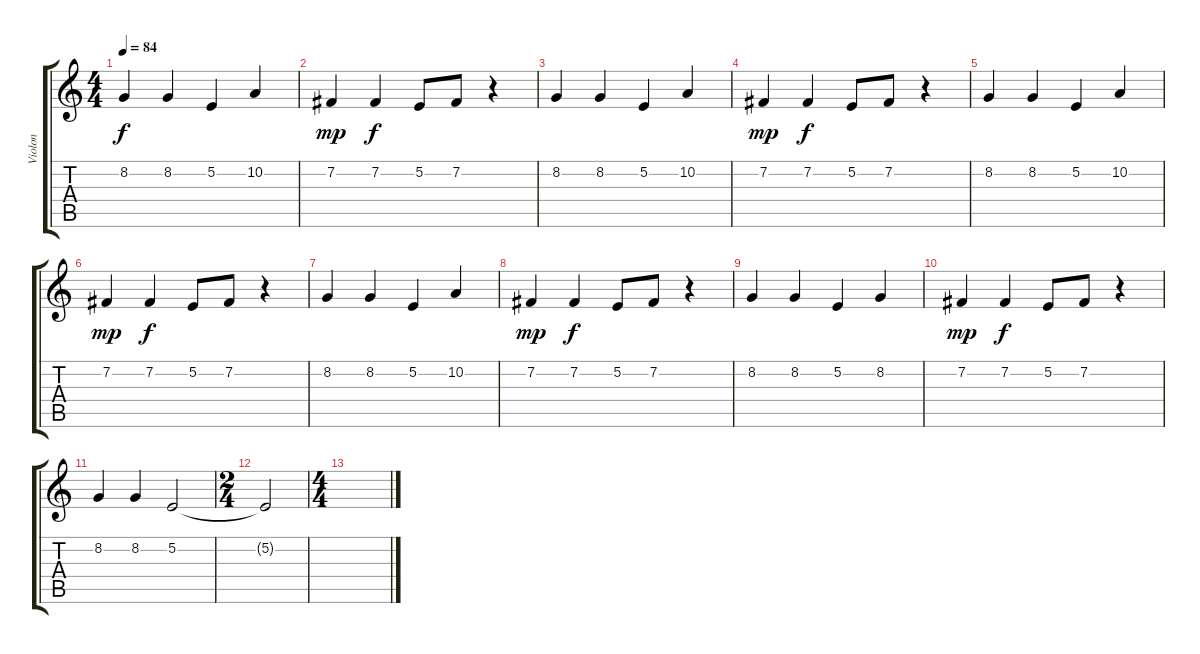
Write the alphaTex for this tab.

\track ("Violon" "Violon") {instrument pizzicatostrings}
\staff {score tabs}
\tuning (E4 B3 G3 D3 A2 E2) {hide}
\ts (4 4)
\tempo 84
\clef g2
\ks c
8.2.4{dy f} 8.2.4 5.2.4 10.2.4 |
7.2.4{dy mp} 7.2.4{dy f} 5.2.8 7.2.8 r.4 |
8.2.4 8.2.4 5.2.4 10.2.4 |
7.2.4{dy mp} 7.2.4{dy f} 5.2.8 7.2.8 r.4 |
8.2.4 8.2.4 5.2.4 10.2.4 |
7.2.4{dy mp} 7.2.4{dy f} 5.2.8 7.2.8 r.4 |
8.2.4 8.2.4 5.2.4 10.2.4 |
7.2.4{dy mp} 7.2.4{dy f} 5.2.8 7.2.8 r.4 |
8.2.4 8.2.4 5.2.4 8.2.4 |
7.2.4{dy mp} 7.2.4{dy f} 5.2.8 7.2.8 r.4 |
8.2.4 8.2.4 5.2.2 |
\ts (2 4)
5.2{t}.2 |
\ts (4 4)
